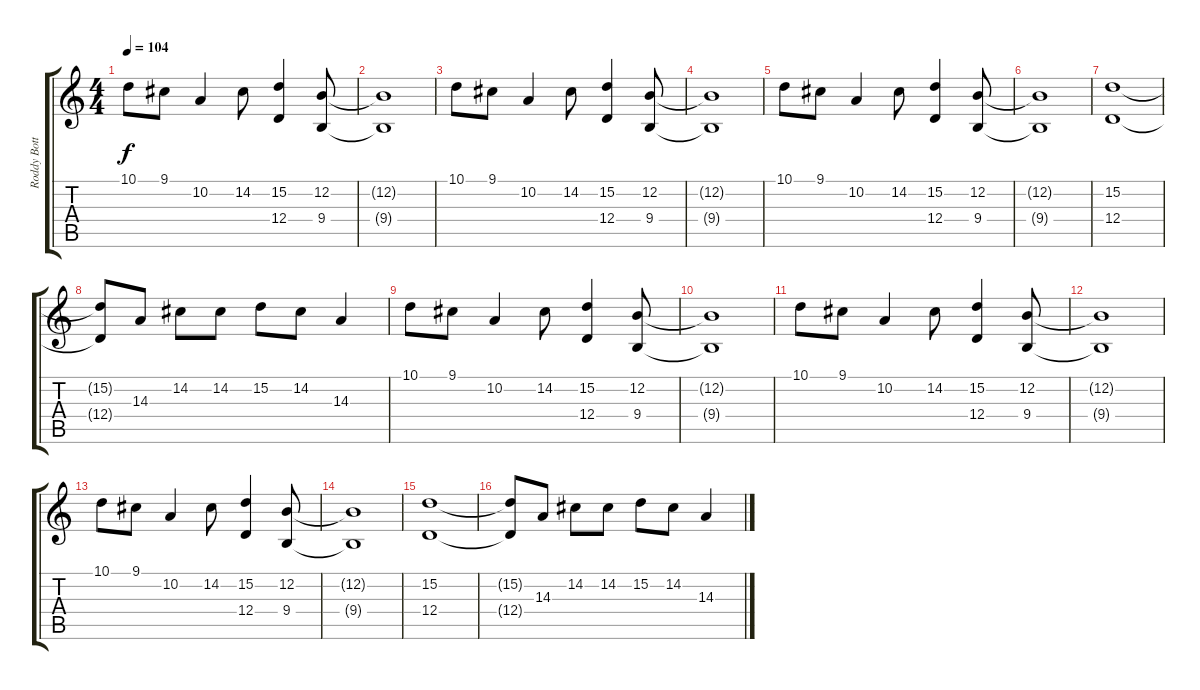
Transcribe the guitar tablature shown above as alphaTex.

\track ("Roddy Bottum - Piano" "Roddy Bott") {instrument brightacousticpiano}
\staff {score tabs}
\tuning (E4 B3 G3 D3 A2 E2) {hide}
\ts (4 4)
\tempo 104
\clef g2
\ks c
10.1.8{dy f balance 10} 9.1.8 10.2.4 14.2.8 (15.2 12.4).4 (12.2 9.4).8 |
(12.2{t} 9.4{t}).1 |
10.1.8 9.1.8 10.2.4 14.2.8 (15.2 12.4).4 (12.2 9.4).8 |
(12.2{t} 9.4{t}).1 |
10.1.8 9.1.8 10.2.4 14.2.8 (15.2 12.4).4 (12.2 9.4).8 |
(12.2{t} 9.4{t}).1 |
(15.2 12.4).1 |
(15.2{t} 12.4{t}).8 14.3.8{volume 16} 14.2.8 14.2.8 15.2.8 14.2.8 14.3.4 |
10.1.8{volume 13} 9.1.8 10.2.4 14.2.8 (15.2 12.4).4 (12.2 9.4).8 |
(12.2{t} 9.4{t}).1 |
10.1.8 9.1.8 10.2.4 14.2.8 (15.2 12.4).4 (12.2 9.4).8 |
(12.2{t} 9.4{t}).1 |
10.1.8 9.1.8 10.2.4 14.2.8 (15.2 12.4).4 (12.2 9.4).8 |
(12.2{t} 9.4{t}).1 |
(15.2 12.4).1 |
(15.2{t} 12.4{t}).8 14.3.8{volume 16} 14.2.8 14.2.8 15.2.8 14.2.8 14.3.4
